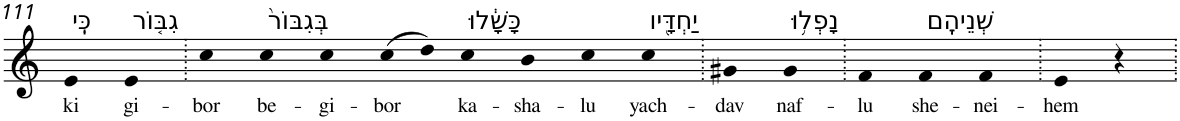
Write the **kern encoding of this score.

**kern	**text
*part1	*part1
*staff1	*staff1
*I"Piano	*
*I'Pno	*
!!LO:PB:g=z
*clefG2	*
*k[]	*
=111	=111
!LO:TX:a:t=כִּֽי	!
!	!LO:LY:b
4e	ki
!LO:TX:a:t=גִבּ֤וֹר	!
!	!LO:LY:b
4e	gi-
=112.	=112.
!	!LO:LY:b
4cc	-bor
!LO:TX:a:t=בְּגִבּוֹר֙	!
!	!LO:LY:b
4cc	be-
!	!LO:LY:b
4cc	-gi-
!	!LO:LY:b
(>8cc	-bor
8dd)	.
!LO:TX:a:t=כָּשָׁ֔לוּ	!
!	!LO:LY:b
4cc	ka-
!	!LO:LY:b
4b	-sha-
!	!LO:LY:b
4cc	-lu
!LO:TX:a:t=יַחְדָּ֖יו	!
!	!LO:LY:b
4cc	yach-
=113.	=113.
!	!LO:LY:b
4g#X	-dav
!LO:TX:a:t=נָפְל֥וּ	!
!	!LO:LY:b
4g#	naf-
=114.	=114.
!	!LO:LY:b
4f	-lu
!LO:TX:a:t=שְׁנֵיהֶֽם	!
!	!LO:LY:b
4f	she-
!	!LO:LY:b
4f	-nei-
=115.	=115.
!	!LO:LY:b
4e	-hem
4r	.
=.	=.
*-	*-
